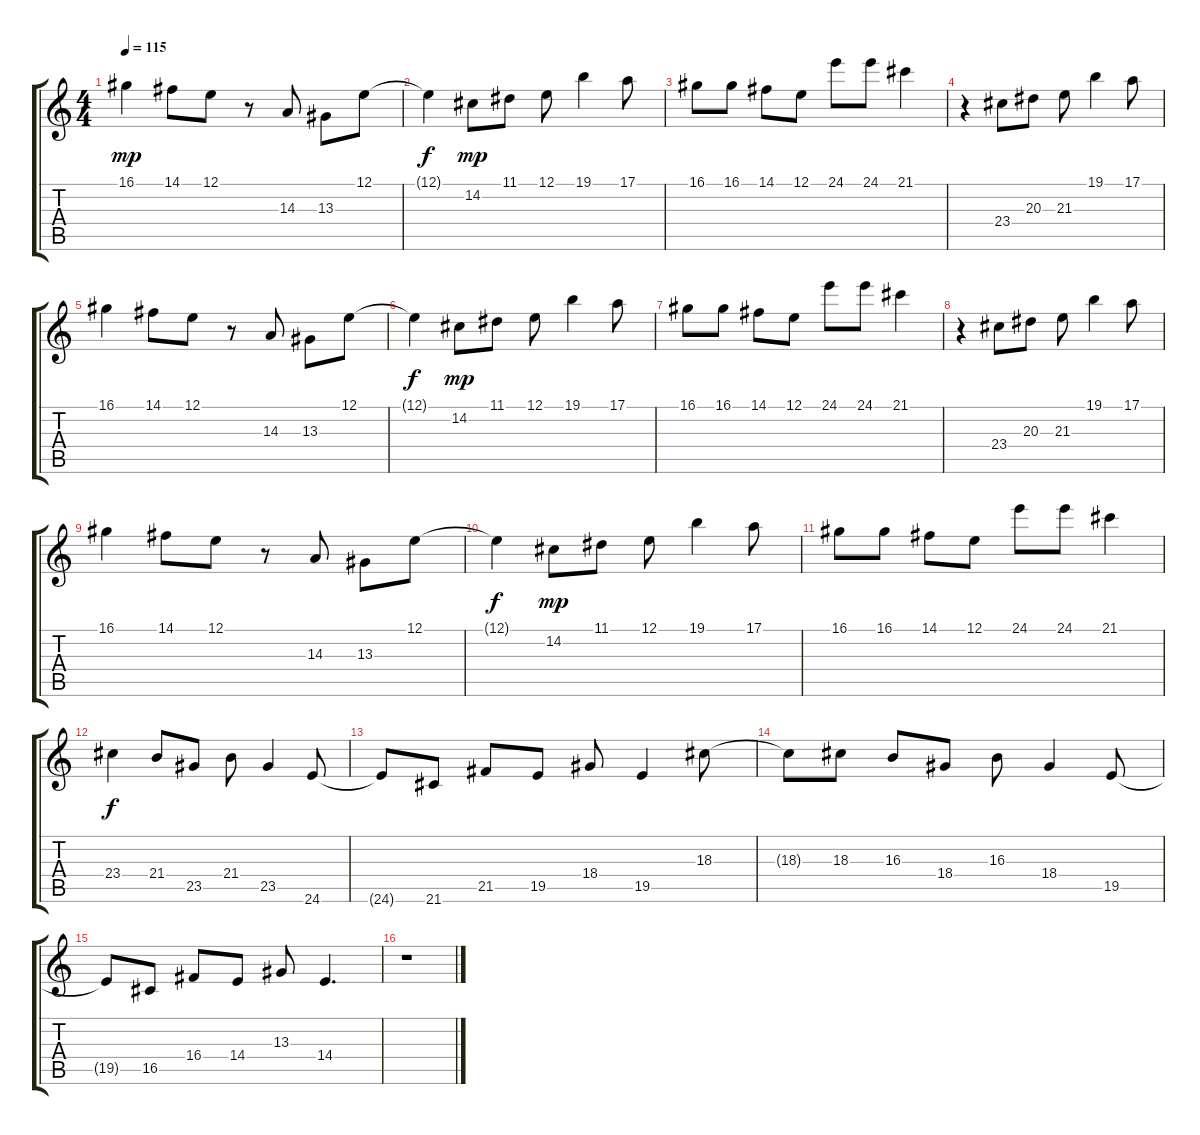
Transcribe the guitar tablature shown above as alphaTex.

\track "" {instrument musicbox}
\staff {score tabs}
\tuning (E4 B3 G3 D3 A2 E2) {hide}
\ts (4 4)
\tempo 115
\clef g2
\ks c
16.1.4{dy mp} 14.1.8 12.1.8 r.8 14.3.8 13.3.8 12.1.8 |
12.1{t}.4{dy f} 14.2.8{dy mp} 11.1.8 12.1.8 19.1.4 17.1.8 |
16.1.8 16.1.8 14.1.8 12.1.8 24.1.8 24.1.8 21.1.4 |
r.4 23.4.8 20.3.8 21.3.8 19.1.4 17.1.8 |
16.1.4 14.1.8 12.1.8 r.8 14.3.8 13.3.8 12.1.8 |
12.1{t}.4{dy f} 14.2.8{dy mp} 11.1.8 12.1.8 19.1.4 17.1.8 |
16.1.8 16.1.8 14.1.8 12.1.8 24.1.8 24.1.8 21.1.4 |
r.4 23.4.8 20.3.8 21.3.8 19.1.4 17.1.8 |
16.1.4 14.1.8 12.1.8 r.8 14.3.8 13.3.8 12.1.8 |
12.1{t}.4{dy f} 14.2.8{dy mp} 11.1.8 12.1.8 19.1.4 17.1.8 |
16.1.8 16.1.8 14.1.8 12.1.8 24.1.8 24.1.8 21.1.4 |
23.4.4{dy f} 21.4.8 23.5.8 21.4.8 23.5.4 24.6.8 |
24.6{t}.8 21.6.8 21.5.8 19.5.8 18.4.8 19.5.4 18.3.8 |
18.3{t}.8 18.3.8 16.3.8 18.4.8 16.3.8 18.4.4 19.5.8 |
19.5{t}.8 16.5.8 16.4.8 14.4.8 13.3.8 14.4.4{d} |
r.1
